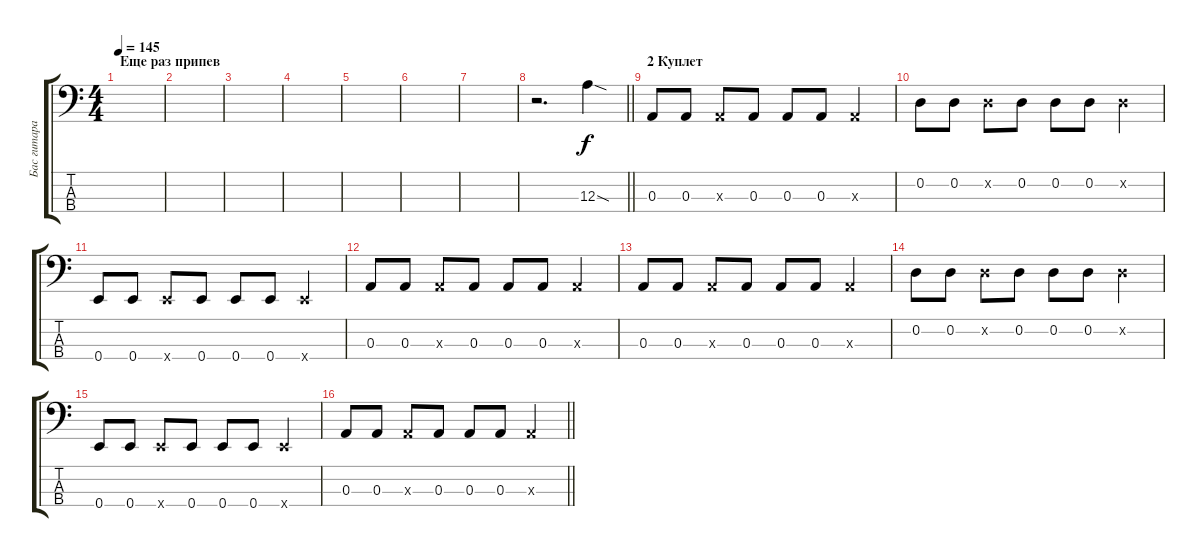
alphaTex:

\track ("Бас гитара" "Бас гитара") {instrument electricbassfinger}
\staff {score tabs}
\tuning (G2 D2 A1 E1) {hide}
\ts (4 4)
\section ("" "Еще раз припев")
\tempo 145
\clef f4
\ks c
|
|
|
|
|
|
|
\barLineRight lightlight
r.2{d} 12.3{sod}.4 |
\section ("" "2 Куплет")
0.3.8 0.3.8 0.3{x}.8 0.3.8 0.3.8 0.3.8 0.3{x}.4 |
0.2.8 0.2.8 0.2{x}.8 0.2.8 0.2.8 0.2.8 0.2{x}.4 |
0.4.8 0.4.8 0.4{x}.8 0.4.8 0.4.8 0.4.8 0.4{x}.4 |
0.3.8 0.3.8 0.3{x}.8 0.3.8 0.3.8 0.3.8 0.3{x}.4 |
0.3.8 0.3.8 0.3{x}.8 0.3.8 0.3.8 0.3.8 0.3{x}.4 |
0.2.8 0.2.8 0.2{x}.8 0.2.8 0.2.8 0.2.8 0.2{x}.4 |
0.4.8 0.4.8 0.4{x}.8 0.4.8 0.4.8 0.4.8 0.4{x}.4 |
\barLineRight lightlight
0.3.8 0.3.8 0.3{x}.8 0.3.8 0.3.8 0.3.8 0.3{x}.4
